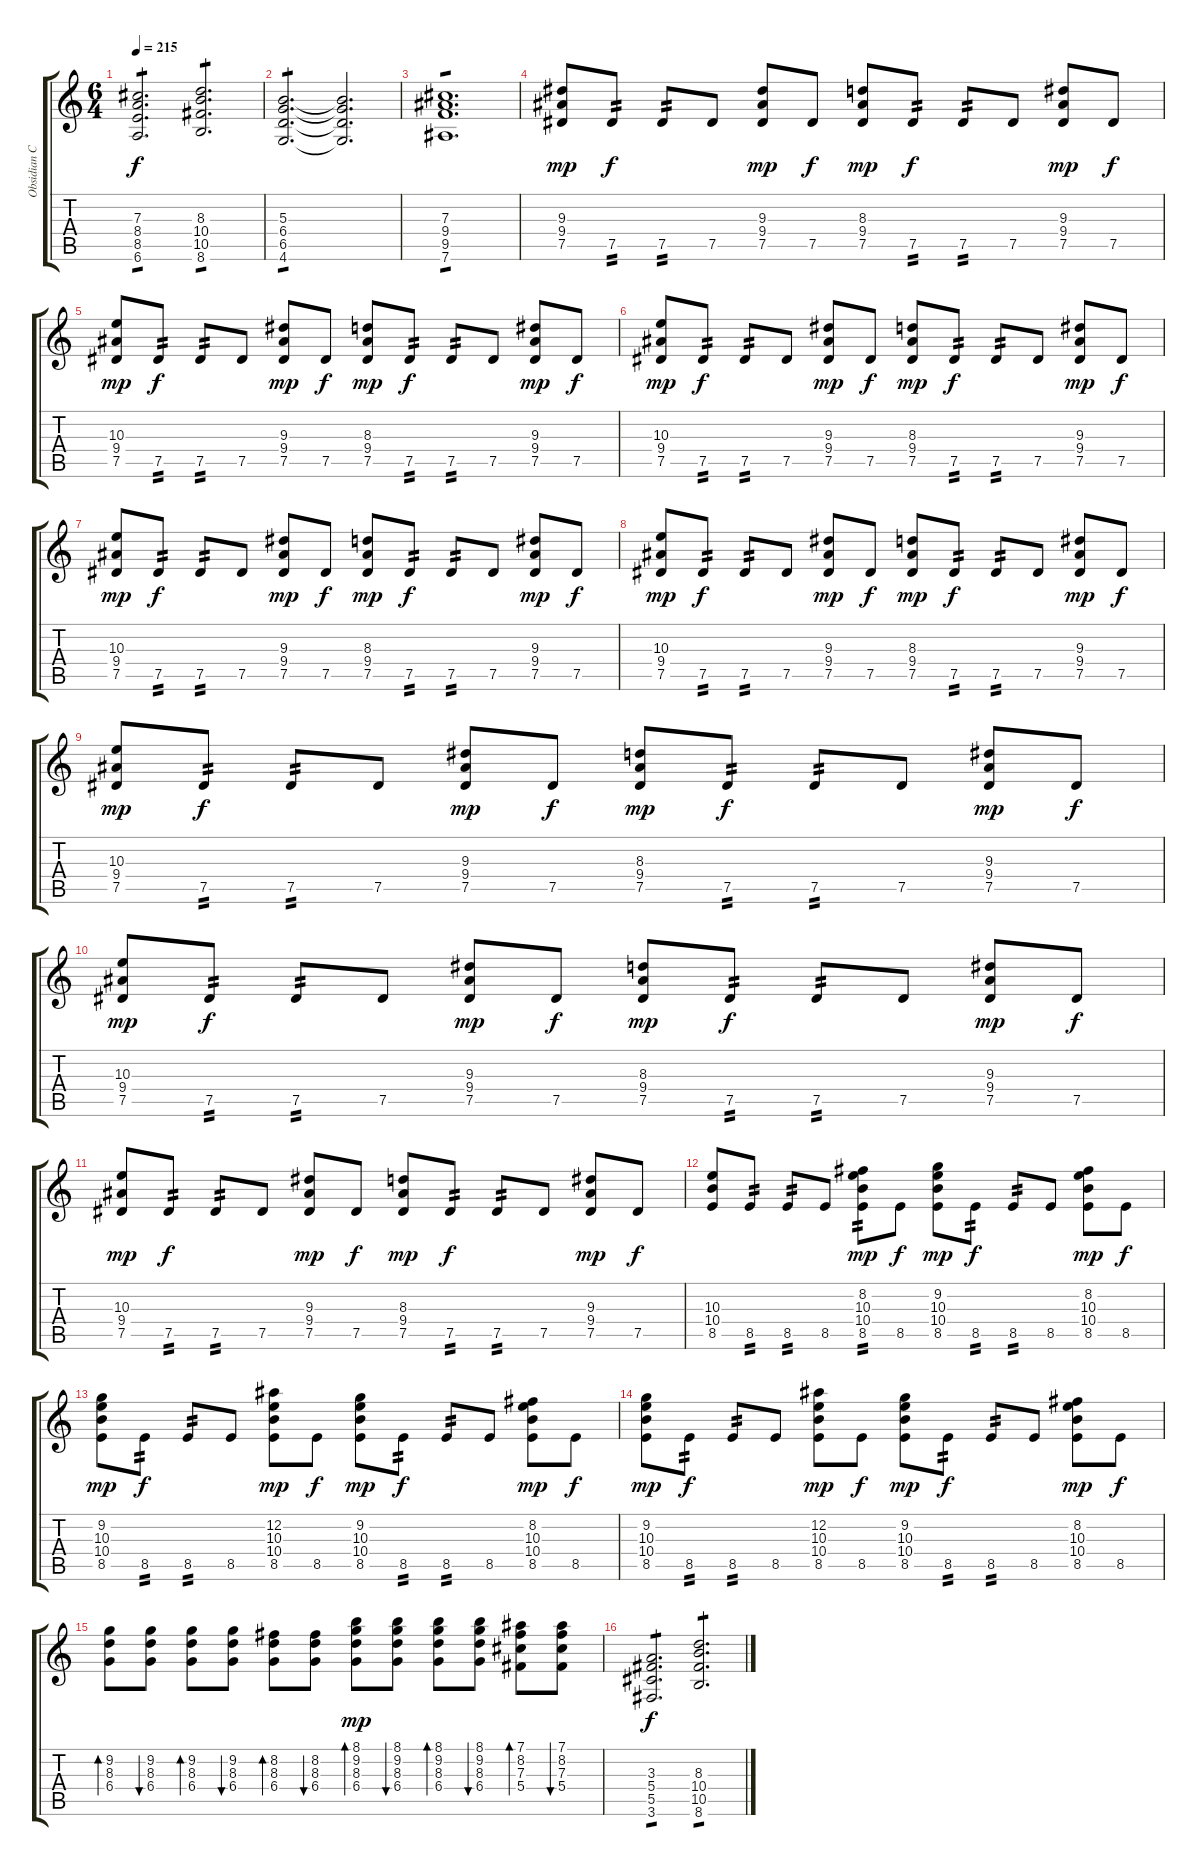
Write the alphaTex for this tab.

\track ("Obsidian C" "Obsidian C") {instrument distortionguitar}
\staff {score tabs}
\tuning (Eb4 Bb3 Gb3 Db3 Ab2 Eb2) {hide}
\ts (6 4)
\tempo 215
\clef g2
\ks c
(7.3 8.4 8.5 6.6).2{d tp 1 dy f} (8.3 10.4 10.5 8.6).2{d tp 1} |
(5.3 6.4 6.5 4.6).2{d tp 1} (5.3{t} 6.4{t} 6.5{t} 4.6{t}).2{d} |
(7.3 9.4 9.5 7.6).1{d tp 1} |
(9.3 9.4 7.5).8{dy mp} 7.5.8{tp 2 dy f} 7.5.8{tp 2} 7.5.8 (9.3 9.4 7.5).8{dy mp} 7.5.8{dy f} (8.3 9.4 7.5).8{dy mp} 7.5.8{tp 2 dy f} 7.5.8{tp 2} 7.5.8 (9.3 9.4 7.5).8{dy mp} 7.5.8{dy f} |
(10.3 9.4 7.5).8{dy mp} 7.5.8{tp 2 dy f} 7.5.8{tp 2} 7.5.8 (9.3 9.4 7.5).8{dy mp} 7.5.8{dy f} (8.3 9.4 7.5).8{dy mp} 7.5.8{tp 2 dy f} 7.5.8{tp 2} 7.5.8 (9.3 9.4 7.5).8{dy mp} 7.5.8{dy f} |
(10.3 9.4 7.5).8{dy mp} 7.5.8{tp 2 dy f} 7.5.8{tp 2} 7.5.8 (9.3 9.4 7.5).8{dy mp} 7.5.8{dy f} (8.3 9.4 7.5).8{dy mp} 7.5.8{tp 2 dy f} 7.5.8{tp 2} 7.5.8 (9.3 9.4 7.5).8{dy mp} 7.5.8{dy f} |
(10.3 9.4 7.5).8{dy mp} 7.5.8{tp 2 dy f} 7.5.8{tp 2} 7.5.8 (9.3 9.4 7.5).8{dy mp} 7.5.8{dy f} (8.3 9.4 7.5).8{dy mp} 7.5.8{tp 2 dy f} 7.5.8{tp 2} 7.5.8 (9.3 9.4 7.5).8{dy mp} 7.5.8{dy f} |
(10.3 9.4 7.5).8{dy mp} 7.5.8{tp 2 dy f} 7.5.8{tp 2} 7.5.8 (9.3 9.4 7.5).8{dy mp} 7.5.8{dy f} (8.3 9.4 7.5).8{dy mp} 7.5.8{tp 2 dy f} 7.5.8{tp 2} 7.5.8 (9.3 9.4 7.5).8{dy mp} 7.5.8{dy f} |
(10.3 9.4 7.5).8{dy mp} 7.5.8{tp 2 dy f} 7.5.8{tp 2} 7.5.8 (9.3 9.4 7.5).8{dy mp} 7.5.8{dy f} (8.3 9.4 7.5).8{dy mp} 7.5.8{tp 2 dy f} 7.5.8{tp 2} 7.5.8 (9.3 9.4 7.5).8{dy mp} 7.5.8{dy f} |
(10.3 9.4 7.5).8{dy mp} 7.5.8{tp 2 dy f} 7.5.8{tp 2} 7.5.8 (9.3 9.4 7.5).8{dy mp} 7.5.8{dy f} (8.3 9.4 7.5).8{dy mp} 7.5.8{tp 2 dy f} 7.5.8{tp 2} 7.5.8 (9.3 9.4 7.5).8{dy mp} 7.5.8{dy f} |
(10.3 9.4 7.5).8{dy mp} 7.5.8{tp 2 dy f} 7.5.8{tp 2} 7.5.8 (9.3 9.4 7.5).8{dy mp} 7.5.8{dy f} (8.3 9.4 7.5).8{dy mp} 7.5.8{tp 2 dy f} 7.5.8{tp 2} 7.5.8 (9.3 9.4 7.5).8{dy mp} 7.5.8{dy f} |
(10.3 10.4 8.5).8 8.5.8{tp 2} 8.5.8{tp 2} 8.5.8 (8.2 10.3 10.4 8.5).8{tp 2 dy mp} 8.5.8{dy f} (9.2 10.3 10.4 8.5).8{dy mp} 8.5.8{tp 2 dy f} 8.5.8{tp 2} 8.5.8 (8.2 10.3 10.4 8.5).8{dy mp} 8.5.8{dy f} |
(9.2 10.3 10.4 8.5).8{dy mp} 8.5.8{tp 2 dy f} 8.5.8{tp 2} 8.5.8 (12.2 10.3 10.4 8.5).8{dy mp} 8.5.8{dy f} (9.2 10.3 10.4 8.5).8{dy mp} 8.5.8{tp 2 dy f} 8.5.8{tp 2} 8.5.8 (8.2 10.3 10.4 8.5).8{dy mp} 8.5.8{dy f} |
(9.2 10.3 10.4 8.5).8{dy mp} 8.5.8{tp 2 dy f} 8.5.8{tp 2} 8.5.8 (12.2 10.3 10.4 8.5).8{dy mp} 8.5.8{dy f} (9.2 10.3 10.4 8.5).8{dy mp} 8.5.8{tp 2 dy f} 8.5.8{tp 2} 8.5.8 (8.2 10.3 10.4 8.5).8{dy mp} 8.5.8{dy f} |
(9.2 8.3 6.4).8{bd 480} (9.2 8.3 6.4).8{bu 480} (9.2 8.3 6.4).8{bd 480} (9.2 8.3 6.4).8{bu 480} (8.2 8.3 6.4).8{bd 480} (8.2 8.3 6.4).8{bu 480} (8.1 9.2 8.3 6.4).8{bd 480 dy mp} (8.1 9.2 8.3 6.4).8{bu 480} (8.1 9.2 8.3 6.4).8{bd 480} (8.1 9.2 8.3 6.4).8{bu 480} (7.1 8.2 7.3 5.4).8{bd 480} (7.1 8.2 7.3 5.4).8{bu 480} |
(3.3 5.4 5.5 3.6).2{d tp 1 dy f} (8.3 10.4 10.5 8.6).2{d tp 1}
